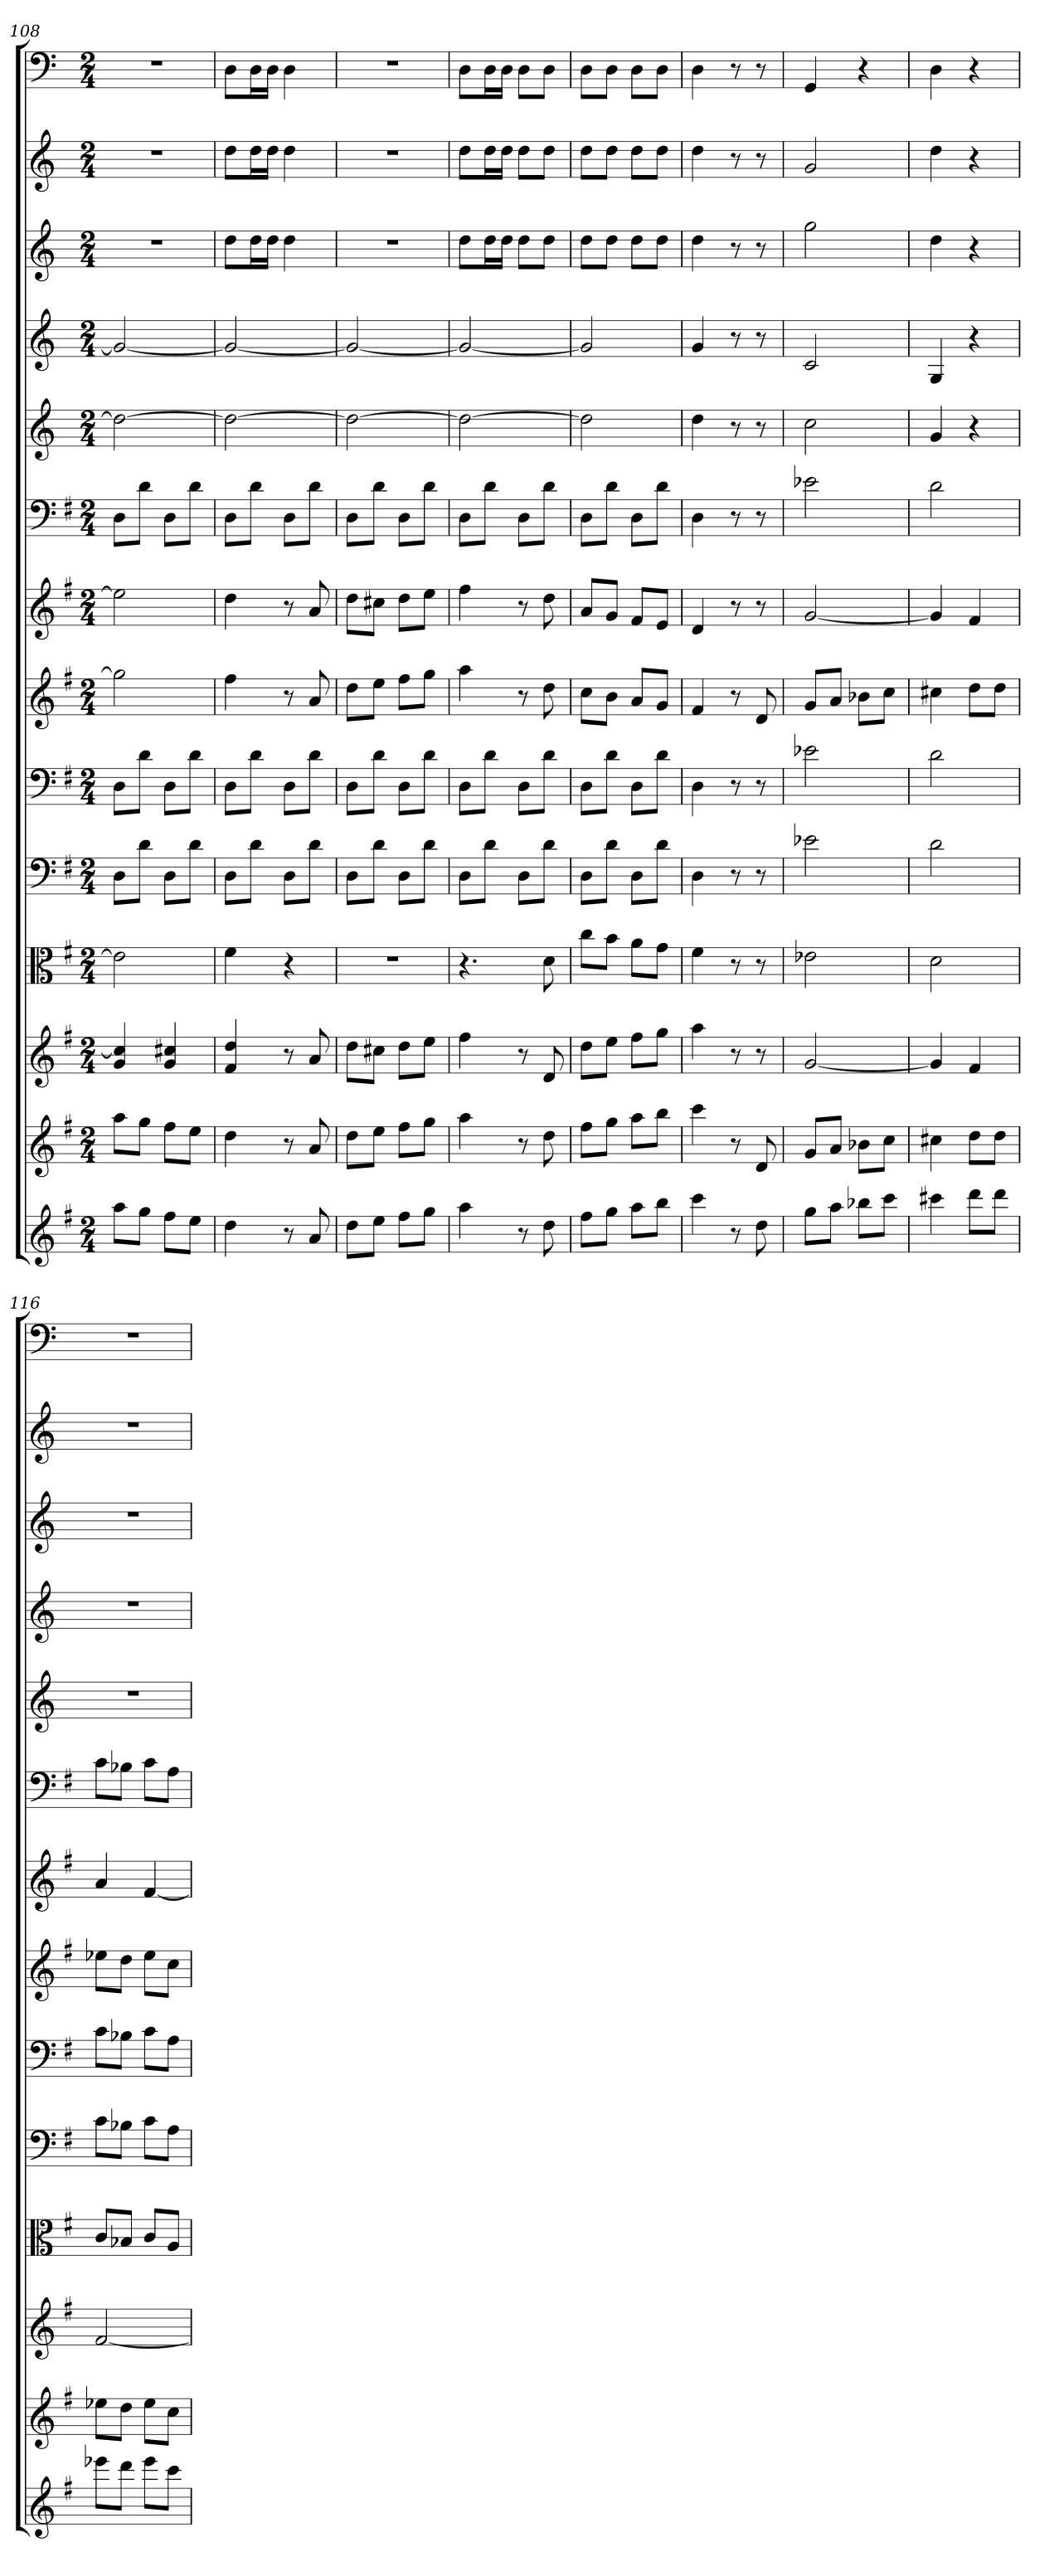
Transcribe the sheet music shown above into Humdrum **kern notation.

**kern	**kern	**kern	**kern	**kern	**kern	**kern	**kern	**kern	**kern	**kern	**kern	**kern	**kern
*part14	*part13	*part12	*part11	*part10	*part9	*part8	*part7	*part6	*part5	*part4	*part3	*part2	*part1
*staff14	*staff13	*staff12	*staff11	*staff10	*staff9	*staff8	*staff7	*staff6	*staff5	*staff4	*staff3	*staff2	*staff1
*	*	*	*clefC3	*clefF4	*clefF4	*	*	*clefF4	*	*	*	*	*clefF4
*k[f#]	*k[f#]	*k[f#]	*k[f#]	*k[f#]	*k[f#]	*k[f#]	*k[f#]	*k[f#]	*k[]	*k[]	*k[]	*k[]	*k[]
*M2/4	*M2/4	*M2/4	*M2/4	*M2/4	*M2/4	*M2/4	*M2/4	*M2/4	*M2/4	*M2/4	*M2/4	*M2/4	*M2/4
=108	=108	=108	=108	=108	=108	=108	=108	=108	=108	=108	=108	=108	=108
8aaL	8aaL	4g 4cc#]	2e]	8D\L	8D\L	2gg]	2ee]	8D\L	2dd_	2g_	2r	2r	2r
8ggJ	8ggJ	.	.	8d\J	8d\J	.	.	8d\J	.	.	.	.	.
8ff#L	8ff#L	4g 4cc#X	.	8D\L	8D\L	.	.	8D\L	.	.	.	.	.
8eeJ	8eeJ	.	.	8d\J	8d\J	.	.	8d\J	.	.	.	.	.
=109	=109	=109	=109	=109	=109	=109	=109	=109	=109	=109	=109	=109	=109
4dd	4dd	4f# 4dd	4f#	8D\L	8D\L	4ff#	4dd	8D\L	2dd_	2g_	8ddL	8ddL	8D\L
.	.	.	.	8d\J	8d\J	.	.	8d\J	.	.	16ddL	16ddL	16D\L
.	.	.	.	.	.	.	.	.	.	.	16ddJJ	16ddJJ	16D\JJ
8r	8r	8r	4r	8D\L	8D\L	8r	8r	8D\L	.	.	4dd	4dd	4D
8a	8a	8a	.	8d\J	8d\J	8a	8a	8d\J	.	.	.	.	.
=110	=110	=110	=110	=110	=110	=110	=110	=110	=110	=110	=110	=110	=110
8ddL	8ddL	8ddL	2r	8D\L	8D\L	8ddL	8ddL	8D\L	2dd_	2g_	2r	2r	2r
8eeJ	8eeJ	8cc#XJ	.	8d\J	8d\J	8eeJ	8cc#XJ	8d\J	.	.	.	.	.
8ff#L	8ff#L	8ddL	.	8D\L	8D\L	8ff#L	8ddL	8D\L	.	.	.	.	.
8ggJ	8ggJ	8eeJ	.	8d\J	8d\J	8ggJ	8eeJ	8d\J	.	.	.	.	.
=111	=111	=111	=111	=111	=111	=111	=111	=111	=111	=111	=111	=111	=111
4aa	4aa	4ff#	4.r	8D\L	8D\L	4aa	4ff#	8D\L	2dd_	2g_	8ddL	8ddL	8D\L
.	.	.	.	8d\J	8d\J	.	.	8d\J	.	.	16ddL	16ddL	16D\L
.	.	.	.	.	.	.	.	.	.	.	16ddJJ	16ddJJ	16D\JJ
8r	8r	8r	.	8D\L	8D\L	8r	8r	8D\L	.	.	8ddL	8ddL	8D\L
8dd	8dd	8d	8d	8d\J	8d\J	8dd	8dd	8d\J	.	.	8ddJ	8ddJ	8D\J
=112	=112	=112	=112	=112	=112	=112	=112	=112	=112	=112	=112	=112	=112
8ff#L	8ff#L	8ddL	8cc\L	8D\L	8D\L	8ccL	8aL	8D\L	2dd]	2g]	8ddL	8ddL	8D\L
8ggJ	8ggJ	8eeJ	8b\J	8d\J	8d\J	8bJ	8gJ	8d\J	.	.	8ddJ	8ddJ	8D\J
8aaL	8aaL	8ff#L	8a\L	8D\L	8D\L	8aL	8f#L	8D\L	.	.	8ddL	8ddL	8D\L
8bbJ	8bbJ	8ggJ	8g\J	8d\J	8d\J	8gJ	8eJ	8d\J	.	.	8ddJ	8ddJ	8D\J
=113	=113	=113	=113	=113	=113	=113	=113	=113	=113	=113	=113	=113	=113
4ccc	4ccc	4aa	4f#	4D	4D	4f#	4d	4D	4dd	4g	4dd	4dd	4D
8r	8r	8r	8r	8r	8r	8r	8r	8r	8r	8r	8r	8r	8r
8dd	8d	8r	8r	8r	8r	8d	8r	8r	8r	8r	8r	8r	8r
=114	=114	=114	=114	=114	=114	=114	=114	=114	=114	=114	=114	=114	=114
8ggL	8gL	[2g	2e-X	2e-X	2e-X	8gL	[2g	2e-X	2cc	2c	2gg	2g	4GG
8aaJ	8aJ	.	.	.	.	8aJ	.	.	.	.	.	.	.
8bb-XL	8b-XL	.	.	.	.	8b-XL	.	.	.	.	.	.	4r
8cccJ	8ccJ	.	.	.	.	8ccJ	.	.	.	.	.	.	.
=115	=115	=115	=115	=115	=115	=115	=115	=115	=115	=115	=115	=115	=115
4ccc#X	4cc#X	4g]	2d	2d	2d	4cc#X	4g]	2d	4g	4G	4dd	4dd	4D
8dddL	8ddL	4f#	.	.	.	8ddL	4f#	.	4r	4r	4r	4r	4r
8dddJ	8ddJ	.	.	.	.	8ddJ	.	.	.	.	.	.	.
=116	=116	=116	=116	=116	=116	=116	=116	=116	=116	=116	=116	=116	=116
8eee-XL	8ee-XL	[2f#	8c/L	8c\L	8c\L	8ee-XL	4a	8c\L	2r	2r	2r	2r	2r
8dddJ	8ddJ	.	8B-X/J	8B-X\J	8B-X\J	8ddJ	.	8B-X\J	.	.	.	.	.
8eee-L	8ee-L	.	8c/L	8c\L	8c\L	8ee-L	[4f#	8c\L	.	.	.	.	.
8cccJ	8ccJ	.	8A/J	8A\J	8A\J	8ccJ	.	8A\J	.	.	.	.	.
=	=	=	=	=	=	=	=	=	=	=	=	=	=
*-	*-	*-	*-	*-	*-	*-	*-	*-	*-	*-	*-	*-	*-
